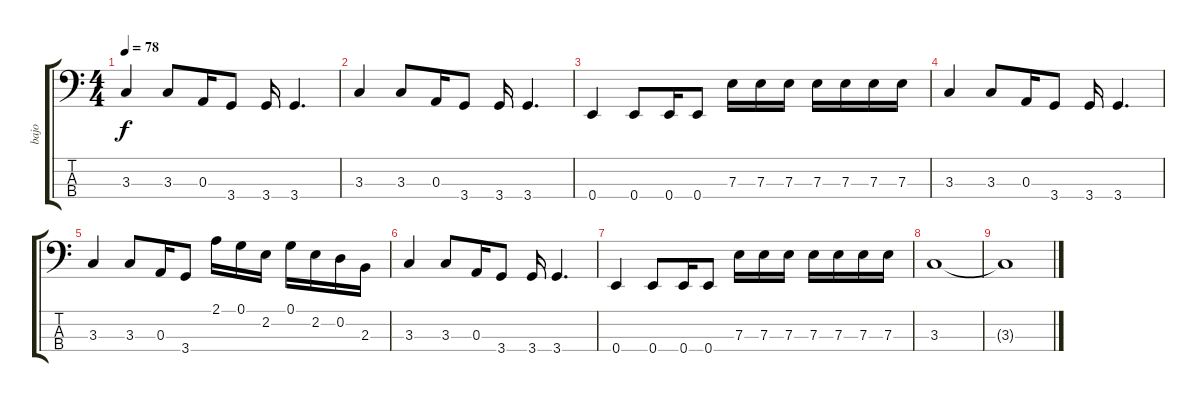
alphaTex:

\track ("bajo" "bajo") {instrument electricbasspick}
\staff {score tabs}
\tuning (G2 D2 A1 E1) {hide}
\ts (4 4)
\tempo 78
\clef f4
\ks c
3.3.4{dy f} 3.3.8 0.3.16 3.4.8 3.4.16 3.4.4{d} |
3.3.4 3.3.8 0.3.16 3.4.8 3.4.16 3.4.4{d} |
0.4.4 0.4.8 0.4.16 0.4.8 7.3.16 7.3.16 7.3.16 7.3.16 7.3.16 7.3.16 7.3.16 |
3.3.4 3.3.8 0.3.16 3.4.8 3.4.16 3.4.4{d} |
3.3.4 3.3.8 0.3.16 3.4.8 2.1.16 0.1.16 2.2.16 0.1.16 2.2.16 0.2.16 2.3.16 |
3.3.4 3.3.8 0.3.16 3.4.8 3.4.16 3.4.4{d} |
0.4.4 0.4.8 0.4.16 0.4.8 7.3.16 7.3.16 7.3.16 7.3.16 7.3.16 7.3.16 7.3.16 |
3.3.1 |
3.3{t}.1
